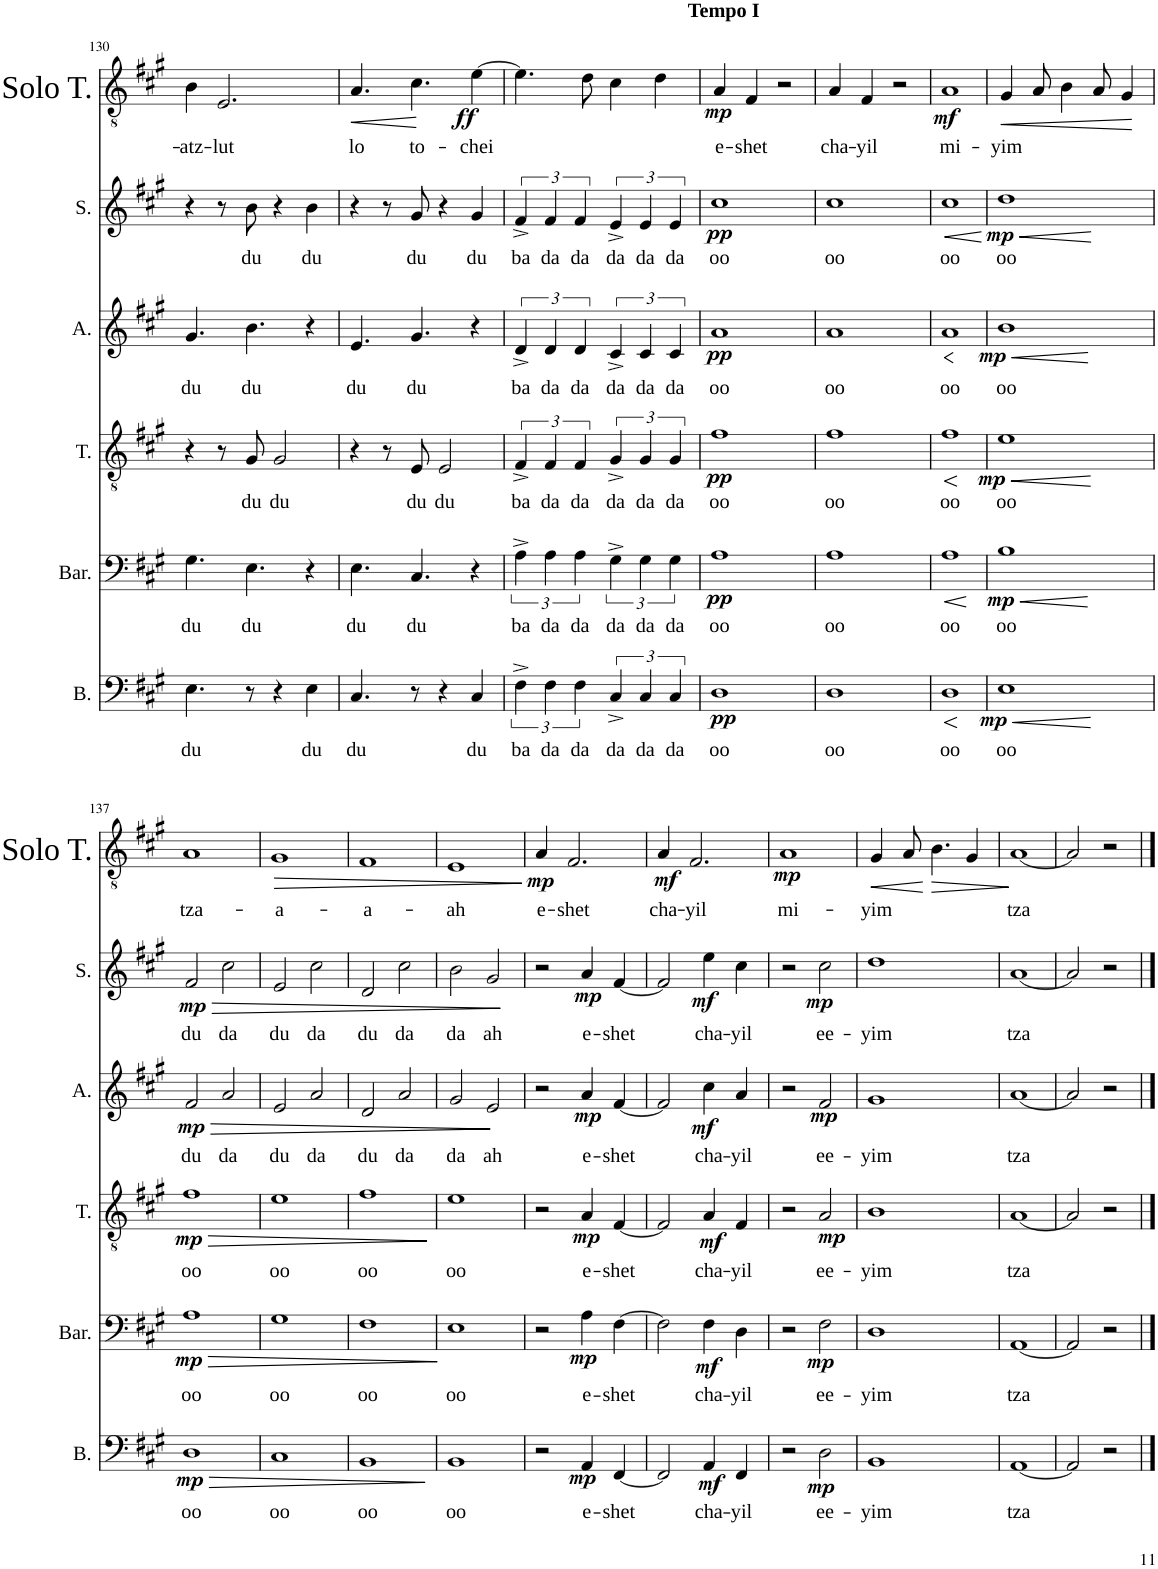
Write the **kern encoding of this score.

**kern	**text	**dynam	**kern	**text	**dynam	**kern	**text	**dynam	**kern	**text	**dynam	**kern	**text	**dynam	**kern	**text	**dynam
*part6	*part6	*part6	*part5	*part5	*part5	*part4	*part4	*part4	*part3	*part3	*part3	*part2	*part2	*part2	*part1	*part1	*part1
*staff6	*staff6	*staff6	*staff5	*staff5	*staff5	*staff4	*staff4	*staff4	*staff3	*staff3	*staff3	*staff2	*staff2	*staff2	*staff1	*staff1	*staff1
*I"Bass	*	*	*I"Baritone	*	*	*I"Tenor	*	*	*I"Alto	*	*	*I"Soprano	*	*	*I"Solo Tenor	*	*
*I'B.	*	*	*I'Bar.	*	*	*I'T.	*	*	*I'A.	*	*	*I'S.	*	*	*I'Solo T.	*	*
!!LO:PB:g=z
*clefF4	*	*	*clefF4	*	*	*clefGv2	*	*	*clefG2	*	*	*clefG2	*	*	*clefGv2	*	*
*k[f#c#g#]	*	*	*k[f#c#g#]	*	*	*k[f#c#g#]	*	*	*k[f#c#g#]	*	*	*k[f#c#g#]	*	*	*k[f#c#g#]	*	*
*M4/4	*	*	*M4/4	*	*	*M4/4	*	*	*M4/4	*	*	*M4/4	*	*	*M4/4	*	*
*met(c|)	*	*	*met(c|)	*	*	*met(c|)	*	*	*met(c|)	*	*	*met(c|)	*	*	*met(c|)	*	*
=130	=130	=130	=130	=130	=130	=130	=130	=130	=130	=130	=130	=130	=130	=130	=130	=130	=130
!	!LO:LY:b	!	!	!LO:LY:b	!	!	!	!	!	!LO:LY:b	!	!	!	!	!	!LO:LY:b	!
4.E\	du	.	4.G#\	du	.	4r	.	.	4.g#/	du	.	4r	.	.	4B\	-atz-	.
!	!	!	!	!	!	!	!	!	!	!	!	!	!	!	!	!LO:LY:b	!
.	.	.	.	.	.	8r	.	.	.	.	.	8r	.	.	2.E/	-lut	.
!	!	!	!	!LO:LY:b	!	!	!LO:LY:b	!	!	!LO:LY:b	!	!	!LO:LY:b	!	!	!	!
8r	.	.	4.E\	du	.	8G#/	du	.	4.b\	du	.	8b\	du	.	.	.	.
!	!	!	!	!	!	!	!LO:LY:b	!	!	!	!	!	!	!	!	!	!
4r	.	.	.	.	.	2G#/	du	.	.	.	.	4r	.	.	.	.	.
!	!LO:LY:b	!	!	!	!	!	!	!	!	!	!	!	!LO:LY:b	!	!	!	!
4E\	du	.	4r	.	.	.	.	.	4r	.	.	4b\	du	.	.	.	.
=131	=131	=131	=131	=131	=131	=131	=131	=131	=131	=131	=131	=131	=131	=131	=131	=131	=131
!	!LO:LY:b	!	!	!LO:LY:b	!	!	!	!	!	!LO:LY:b	!	!	!	!	!	!LO:LY:b	!LO:HP:b
4.C#/	du	.	4.E\	du	.	4r	.	.	4.e/	du	.	4r	.	.	4.A/	lo	<
.	.	.	.	.	.	8r	.	.	.	.	.	8r	.	.	.	.	.
!	!	!	!	!LO:LY:b	!	!	!LO:LY:b	!	!	!LO:LY:b	!	!	!LO:LY:b	!	!	!LO:LY:b	!
8r	.	.	4.C#/	du	.	8E/	du	.	4.g#/	du	.	8g#/	du	.	4.c#\	to-	.
!	!	!	!	!	!	!	!LO:LY:b	!	!	!	!	!	!	!	!	!	!
4r	.	.	.	.	.	2E/	du	.	.	.	.	4r	.	.	.	.	.
!	!LO:LY:b	!	!	!	!	!	!	!	!	!	!	!	!LO:LY:b	!	!	!LO:LY:b	!LO:DY:b
4C#/	du	.	4r	.	.	.	.	.	4r	.	.	4g#/	du	.	[4e\	-chei	ff
.	.	.	.	.	.	.	.	.	.	.	.	.	.	.	.	.	[
=132	=132	=132	=132	=132	=132	=132	=132	=132	=132	=132	=132	=132	=132	=132	=132	=132	=132
!	!LO:LY:b	!	!	!LO:LY:b	!	!	!LO:LY:b	!	!	!LO:LY:b	!	!	!LO:LY:b	!	!	!	!
6F#^\	ba	.	6A^\	ba	.	6F#^/	ba	.	6d^/	ba	.	6f#^/	ba	.	4.e\]	.	.
!	!LO:LY:b	!	!	!LO:LY:b	!	!	!LO:LY:b	!	!	!LO:LY:b	!	!	!LO:LY:b	!	!	!	!
6F#\	da	.	6A\	da	.	6F#/	da	.	6d/	da	.	6f#/	da	.	.	.	.
!	!LO:LY:b	!	!	!LO:LY:b	!	!	!LO:LY:b	!	!	!LO:LY:b	!	!	!LO:LY:b	!	!	!	!
6F#\	da	.	6A\	da	.	6F#/	da	.	6d/	da	.	6f#/	da	.	.	.	.
.	.	.	.	.	.	.	.	.	.	.	.	.	.	.	8d\	.	.
!	!LO:LY:b	!	!	!LO:LY:b	!	!	!LO:LY:b	!	!	!LO:LY:b	!	!	!LO:LY:b	!	!	!	!
6C#^/	da	.	6G#^\	da	.	6G#^/	da	.	6c#^/	da	.	6e^/	da	.	4c#\	.	.
!	!LO:LY:b	!	!	!LO:LY:b	!	!	!LO:LY:b	!	!	!LO:LY:b	!	!	!LO:LY:b	!	!	!	!
6C#/	da	.	6G#\	da	.	6G#/	da	.	6c#/	da	.	6e/	da	.	.	.	.
.	.	.	.	.	.	.	.	.	.	.	.	.	.	.	4d\	.	.
!	!LO:LY:b	!	!	!LO:LY:b	!	!	!LO:LY:b	!	!	!LO:LY:b	!	!	!LO:LY:b	!	!	!	!
6C#/	da	.	6G#\	da	.	6G#/	da	.	6c#/	da	.	6e/	da	.	.	.	.
=133	=133	=133	=133	=133	=133	=133	=133	=133	=133	=133	=133	=133	=133	=133	=133	=133	=133
!	!	!	!	!	!	!	!	!	!	!	!	!	!	!	!LO:TX:a:B:t=Tempo I	!	!
!	!LO:LY:b	!LO:DY:b	!	!LO:LY:b	!LO:DY:b	!	!LO:LY:b	!LO:DY:b	!	!LO:LY:b	!LO:DY:b	!	!LO:LY:b	!LO:DY:b	!	!LO:LY:b	!LO:DY:b
1D	oo	pp	1A	oo	pp	1f#	oo	pp	1a	oo	pp	1cc#	oo	pp	4A/	e-	mp
!	!	!	!	!	!	!	!	!	!	!	!	!	!	!	!	!LO:LY:b	!
.	.	.	.	.	.	.	.	.	.	.	.	.	.	.	4F#/	-shet	.
.	.	.	.	.	.	.	.	.	.	.	.	.	.	.	2r	.	.
=134	=134	=134	=134	=134	=134	=134	=134	=134	=134	=134	=134	=134	=134	=134	=134	=134	=134
!	!LO:LY:b	!	!	!LO:LY:b	!	!	!LO:LY:b	!	!	!LO:LY:b	!	!	!LO:LY:b	!	!	!LO:LY:b	!
1D	oo	.	1A	oo	.	1f#	oo	.	1a	oo	.	1cc#	oo	.	4A/	cha-	.
!	!	!	!	!	!	!	!	!	!	!	!	!	!	!	!	!LO:LY:b	!
.	.	.	.	.	.	.	.	.	.	.	.	.	.	.	4F#/	-yil	.
.	.	.	.	.	.	.	.	.	.	.	.	.	.	.	2r	.	.
=135	=135	=135	=135	=135	=135	=135	=135	=135	=135	=135	=135	=135	=135	=135	=135	=135	=135
!	!LO:LY:b	!LO:HP:b	!	!LO:LY:b	!LO:HP:b	!	!LO:LY:b	!LO:HP:b	!	!LO:LY:b	!LO:HP:b	!	!LO:LY:b	!LO:HP:b	!	!LO:LY:b	!LO:DY:b
1D	oo	<	1A	oo	<	1f#	oo	<	1a	oo	<	1cc#	oo	<	1A	mi-	mf
.	.	[	.	.	[	.	.	[	.	.	[	.	.	[	.	.	.
=136	=136	=136	=136	=136	=136	=136	=136	=136	=136	=136	=136	=136	=136	=136	=136	=136	=136
!	!LO:LY:b	!LO:HP:b	!	!LO:LY:b	!LO:HP:b	!	!LO:LY:b	!LO:HP:b	!	!LO:LY:b	!LO:HP:b	!	!LO:LY:b	!LO:HP:b	!	!LO:LY:b	!LO:HP:b
!	!	!LO:DY:n=1:b	!	!	!LO:DY:n=1:b	!	!	!LO:DY:n=1:b	!	!	!LO:DY:n=1:b	!	!	!LO:DY:n=1:b	!	!	!
1E	oo	< mp	1B	oo	< mp	1e	oo	< mp	1b	oo	< mp	1dd	oo	< mp	4G#/	-yim	<
.	.	.	.	.	.	.	.	.	.	.	.	.	.	.	8A/	.	.
.	.	.	.	.	.	.	.	.	.	.	.	.	.	.	4B\	.	.
.	.	.	.	.	.	.	.	.	.	.	.	.	.	.	8A/	.	.
.	.	.	.	.	.	.	.	.	.	.	.	.	.	.	4G#/	.	.
.	.	[	.	.	[	.	.	[	.	.	[	.	.	[	.	.	[
!!LO:LB:g=z
=137	=137	=137	=137	=137	=137	=137	=137	=137	=137	=137	=137	=137	=137	=137	=137	=137	=137
!	!LO:LY:b	!LO:HP:b	!	!LO:LY:b	!LO:HP:b	!	!LO:LY:b	!LO:HP:b	!	!LO:LY:b	!LO:HP:b	!	!LO:LY:b	!LO:HP:b	!	!LO:LY:b	!
!	!	!LO:DY:n=1:b	!	!	!LO:DY:n=1:b	!	!	!LO:DY:n=1:b	!	!	!LO:DY:n=1:b	!	!	!LO:DY:n=1:b	!	!	!
1D	oo	> mp	1A	oo	> mp	1f#	oo	> mp	2f#/	du	> mp	2f#/	du	> mp	1A	tza-	.
!	!	!	!	!	!	!	!	!	!	!LO:LY:b	!	!	!LO:LY:b	!	!	!	!
.	.	.	.	.	.	.	.	.	2a/	da	.	2cc#\	da	.	.	.	.
=138	=138	=138	=138	=138	=138	=138	=138	=138	=138	=138	=138	=138	=138	=138	=138	=138	=138
!	!LO:LY:b	!	!	!LO:LY:b	!	!	!LO:LY:b	!	!	!LO:LY:b	!	!	!LO:LY:b	!	!	!LO:LY:b	!LO:HP:b
1C#	oo	.	1G#	oo	.	1e	oo	.	2e/	du	.	2e/	du	.	1G#	-a-	>
!	!	!	!	!	!	!	!	!	!	!LO:LY:b	!	!	!LO:LY:b	!	!	!	!
.	.	.	.	.	.	.	.	.	2a/	da	.	2cc#\	da	.	.	.	.
=139	=139	=139	=139	=139	=139	=139	=139	=139	=139	=139	=139	=139	=139	=139	=139	=139	=139
!	!LO:LY:b	!	!	!LO:LY:b	!	!	!LO:LY:b	!	!	!LO:LY:b	!	!	!LO:LY:b	!	!	!LO:LY:b	!
1BB	oo	.	1F#	oo	.	1f#	oo	.	2d/	du	.	2d/	du	.	1F#	-a-	.
!	!	!	!	!	!	!	!	!	!	!LO:LY:b	!	!	!LO:LY:b	!	!	!	!
.	.	.	.	.	.	.	.	.	2a/	da	.	2cc#\	da	.	.	.	.
.	.	]	.	.	]	.	.	]	.	.	.	.	.	.	.	.	.
=140	=140	=140	=140	=140	=140	=140	=140	=140	=140	=140	=140	=140	=140	=140	=140	=140	=140
!	!LO:LY:b	!	!	!LO:LY:b	!	!	!LO:LY:b	!	!	!LO:LY:b	!	!	!LO:LY:b	!	!	!LO:LY:b	!
1BB	oo	.	1E	oo	.	1e	oo	.	2g#/	da	.	2b\	da	.	1E	-ah	.
!	!	!	!	!	!	!	!	!	!	!LO:LY:b	!	!	!LO:LY:b	!	!	!	!
.	.	.	.	.	.	.	.	.	2e/	ah	]	2g#/	ah	]	.	.	.
.	.	.	.	.	.	.	.	.	.	.	.	.	.	.	.	.	]
=141	=141	=141	=141	=141	=141	=141	=141	=141	=141	=141	=141	=141	=141	=141	=141	=141	=141
!	!	!	!	!	!	!	!	!	!	!	!	!	!	!	!	!LO:LY:b	!LO:DY:b
2r	.	.	2r	.	.	2r	.	.	2r	.	.	2r	.	.	4A/	e-	mp
!	!	!	!	!	!	!	!	!	!	!	!	!	!	!	!	!LO:LY:b	!
.	.	.	.	.	.	.	.	.	.	.	.	.	.	.	2.F#/	shet	.
!	!LO:LY:b	!LO:DY:b	!	!LO:LY:b	!LO:DY:b	!	!LO:LY:b	!LO:DY:b	!	!LO:LY:b	!LO:DY:b	!	!LO:LY:b	!LO:DY:b	!	!	!
4AA/	e-	mp	4A\	e-	mp	4A/	e-	mp	4a/	e-	mp	4a/	e-	mp	.	.	.
!	!LO:LY:b	!	!	!LO:LY:b	!	!	!LO:LY:b	!	!	!LO:LY:b	!	!	!LO:LY:b	!	!	!	!
[4FF#/	-shet	.	[4F#\	-shet	.	[4F#/	-shet	.	[4f#/	-shet	.	[4f#/	-shet	.	.	.	.
=142	=142	=142	=142	=142	=142	=142	=142	=142	=142	=142	=142	=142	=142	=142	=142	=142	=142
!	!	!	!	!	!	!	!	!	!	!	!	!	!	!	!	!LO:LY:b	!LO:DY:b
2FF#/]	.	.	2F#\]	.	.	2F#/]	.	.	2f#/]	.	.	2f#/]	.	.	4A/	cha-	mf
!	!	!	!	!	!	!	!	!	!	!	!	!	!	!	!	!LO:LY:b	!
.	.	.	.	.	.	.	.	.	.	.	.	.	.	.	2.F#/	yil	.
!	!LO:LY:b	!LO:DY:b	!	!LO:LY:b	!LO:DY:b	!	!LO:LY:b	!LO:DY:b	!	!LO:LY:b	!LO:DY:b	!	!LO:LY:b	!LO:DY:b	!	!	!
4AA/	cha-	mf	4F#\	cha-	mf	4A/	cha-	mf	4cc#\	cha-	mf	4ee\	cha-	mf	.	.	.
!	!LO:LY:b	!	!	!LO:LY:b	!	!	!LO:LY:b	!	!	!LO:LY:b	!	!	!LO:LY:b	!	!	!	!
4FF#/	-yil	.	4D\	-yil	.	4F#/	-yil	.	4a/	-yil	.	4cc#\	-yil	.	.	.	.
=143	=143	=143	=143	=143	=143	=143	=143	=143	=143	=143	=143	=143	=143	=143	=143	=143	=143
!	!	!	!	!	!	!	!	!	!	!	!	!	!	!	!	!LO:LY:b	!LO:DY:b
2r	.	.	2r	.	.	2r	.	.	2r	.	.	2r	.	.	1A	mi-	mp
!	!LO:LY:b	!LO:DY:b	!	!LO:LY:b	!LO:DY:b	!	!LO:LY:b	!LO:DY:b	!	!LO:LY:b	!LO:DY:b	!	!LO:LY:b	!LO:DY:b	!	!	!
2D\	ee-	mp	2F#\	ee-	mp	2A/	ee-	mp	2f#/	ee-	mp	2cc#\	ee-	mp	.	.	.
=144	=144	=144	=144	=144	=144	=144	=144	=144	=144	=144	=144	=144	=144	=144	=144	=144	=144
!	!LO:LY:b	!	!	!LO:LY:b	!	!	!LO:LY:b	!	!	!LO:LY:b	!	!	!LO:LY:b	!	!	!LO:LY:b	!LO:HP:b
1BB	-yim	.	1D	-yim	.	1B	-yim	.	1g#	-yim	.	1dd	-yim	.	4G#/	-yim	<
.	.	.	.	.	.	.	.	.	.	.	.	.	.	.	8A/	.	.
!	!	!	!	!	!	!	!	!	!	!	!	!	!	!	!	!	!LO:HP:n=1:b
.	.	.	.	.	.	.	.	.	.	.	.	.	.	.	4.B\	.	[ >
.	.	.	.	.	.	.	.	.	.	.	.	.	.	.	4G#/	.	]
=145	=145	=145	=145	=145	=145	=145	=145	=145	=145	=145	=145	=145	=145	=145	=145	=145	=145
!	!LO:LY:b	!	!	!LO:LY:b	!	!	!LO:LY:b	!	!	!LO:LY:b	!	!	!LO:LY:b	!	!	!LO:LY:b	!
[1AA	tza	.	[1AA	tza	.	[1A	tza	.	[1a	tza	.	[1a	tza	.	[1A	tza	.
=146	=146	=146	=146	=146	=146	=146	=146	=146	=146	=146	=146	=146	=146	=146	=146	=146	=146
2AA/]	.	.	2AA/]	.	.	2A/]	.	.	2a/]	.	.	2a/]	.	.	2A/]	.	.
2r	.	.	2r	.	.	2r	.	.	2r	.	.	2r	.	.	2r	.	.
==	==	==	==	==	==	==	==	==	==	==	==	==	==	==	==	==	==
*-	*-	*-	*-	*-	*-	*-	*-	*-	*-	*-	*-	*-	*-	*-	*-	*-	*-
